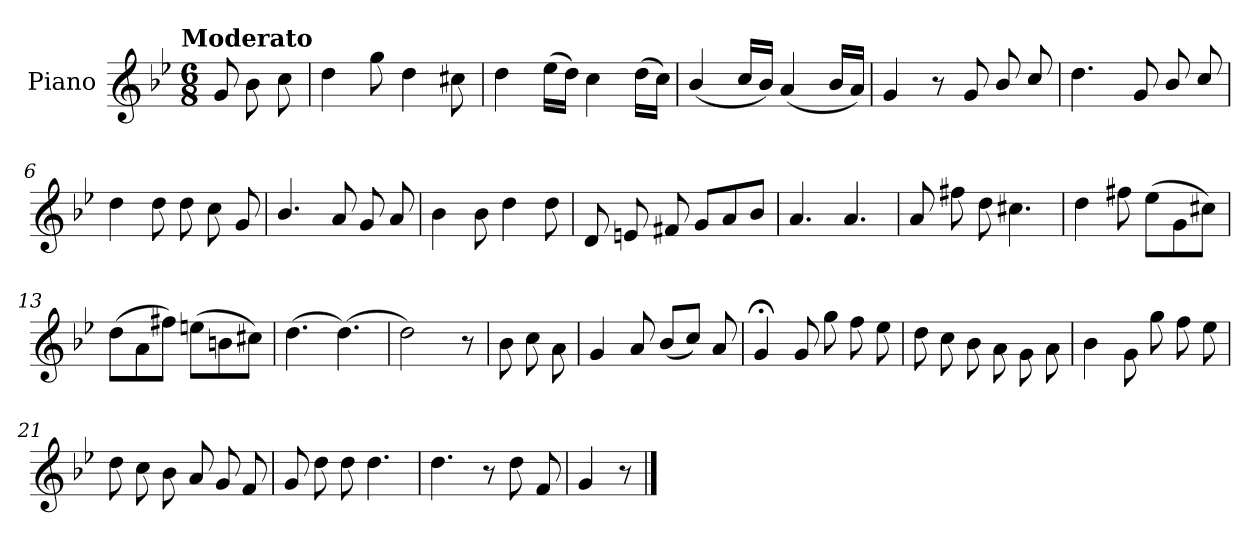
**kern
*part1
*staff1
*I"Piano
*I'Pno.
*clefG2
*k[b-e-]
!!LO:TX:omd:t=Moderato
*M6/8
*MM114
=
8g/
8b-\
8cc\
=1
4dd\
8gg\
4dd\
8cc#X\
=2
4dd\
(>16ee-\LL
16dd\JJ)
4cc\
(>16dd\LL
16cc\JJ)
=3
(<4b-/
16cc/LL
16b-/JJ)
(<4a/
16b-/LL
16a/JJ)
!!LO:LB:g=z
=4
4g/
8r
8g/
8b-/
8cc/
=5
4.dd\
8g/
8b-/
8cc/
=6
4dd\
8dd\
8dd\
8cc\
8g/
=7
4.b-/
8a/
8g/
8a/
=8
4b-\
8b-\
4dd\
8dd\
=9
8d/
8en/
8f#X/
8g/L
8a/
8b-/J
!!LO:LB:g=z
=10
4.a/
4.a/
=11
8a/
8ff#X\
8dd\
4.cc#X\
=12
4dd\
8ff#X!\
(>8ee-!\L
8g!\
8cc#X!\J)
=13
(>8dd!\L
8a!\
8ff#X!\J)
(>8een!\L
8bn!\
8cc#X!\J)
=14
(>4.dd!\
(>4.dd!\)
=15
2dd!\)
8r
!!LO:LB:g=z
=16
8b-\
8cc\
8a\
=17
4g/
8a/
(<8b-/L
8cc/J)
8a/
=18
4g;</
8g/
8gg\
8ff\
8ee-\
=19
8dd\
8cc\
8b-\
8a\
8g\
8a\
=20
4b-\
8g\
8gg\
8ff\
8ee-\
!!LO:LB:g=z
=21
8dd\
8cc\
8b-\
8a/
8g/
8f/
=22
8g/
8dd\
8dd\
4.dd\
=23
4.dd\
8r
8dd\
8f/
=24
4g/
8r
==
*-
